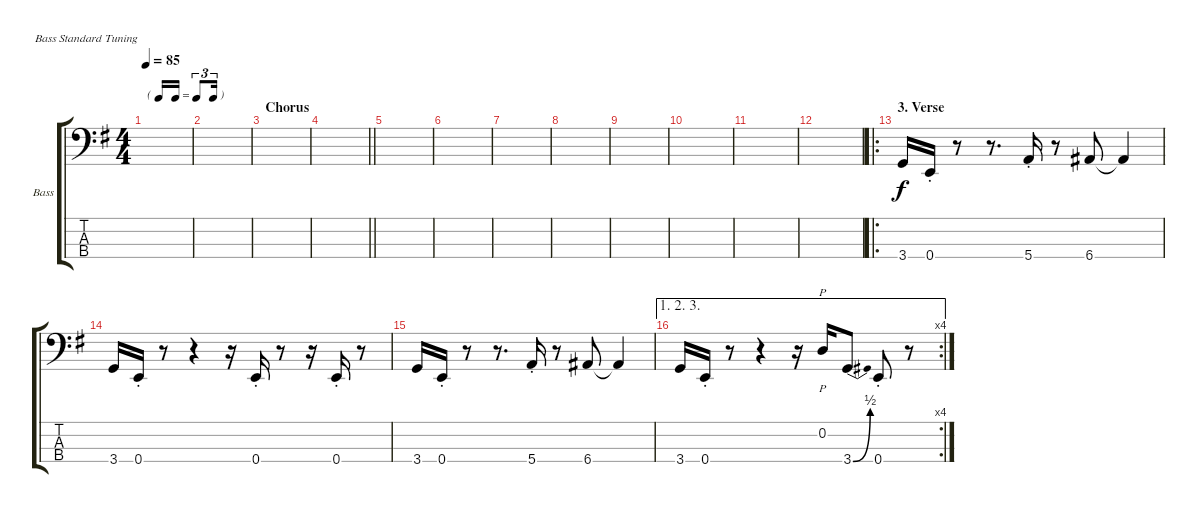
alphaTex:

\defaultSystemsLayout 4
\bracketExtendMode groupsimilarinstruments
\firstSystemTrackNameOrientation horizontal
\otherSystemsTrackNameOrientation horizontal
\track ("Electric Bass" "Bass") {instrument electricbassfinger}
\staff {score tabs}
\tuning (G2 D2 A1 E1)
\ts (4 4)
\tf triplet16th
\tempo 85
\clef f4
\ks eminor
|
|
\section ("" "Chorus")
|
\barLineRight lightlight
|
|
|
|
|
|
|
|
|
\ro
\section ("" "3. Verse")
3.4.16 0.4{st}.16 r.8 r.8{d} 5.4{st}.16 r.8 6.4.8 6.4{t}.4 |
3.4.16 0.4{st}.16 r.8 r.4 r.16 0.4{st}.16 r.8 r.16 0.4{st}.16 r.8 |
3.4.16 0.4{st}.16 r.8 r.8{d} 5.4{st}.16 r.8 6.4.8 6.4{t}.4 |
\ae (1 2 3)
\rc 4
3.4.16 0.4{st}.16 r.8 r.4 r.16 0.2.16{p} 3.4{be (bend 27 0 59.4 2)}.8 0.4{st}.8 r.8
